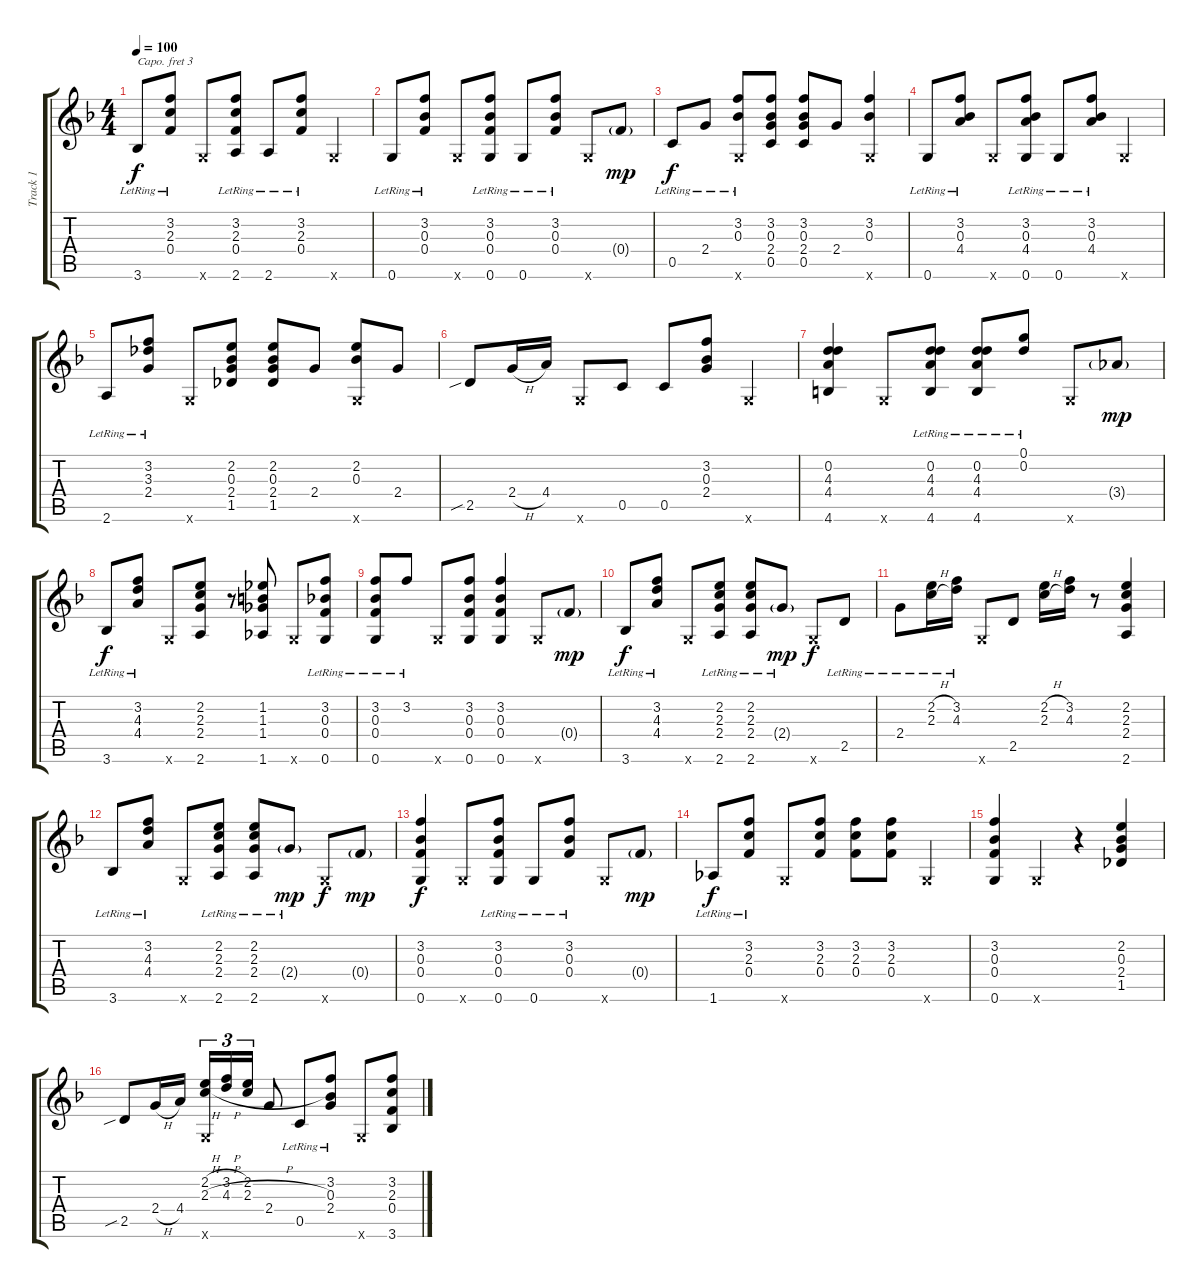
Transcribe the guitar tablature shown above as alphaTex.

\track ("Track 1" "Track 1") {instrument acousticguitarnylon}
\staff {score tabs}
\capo 3
\tuning (E4 B3 G3 D3 A2 E2) {hide}
\ts (4 4)
\tempo 100
\clef g2
\ks f
3.6{lr}.8{dy f} (3.2{lr} 2.3{lr} 0.4{lr}).8 0.6{x}.8 (3.2{lr} 2.3{lr} 0.4{lr} 2.6{lr}).8 2.6{lr}.8 (3.2{lr} 2.3{lr} 0.4{lr}).8 0.6{x}.4 |
0.6{lr}.8 (3.2{lr} 0.3{lr} 0.4{lr}).8 0.6{x}.8 (3.2{lr} 0.3{lr} 0.4{lr} 0.6{lr}).8 0.6{lr}.8 (3.2{lr} 0.3{lr} 0.4{lr}).8 0.6{x}.8 0.4{g}.8{dy mp} |
0.5{lr}.8{dy f} 2.4{lr}.8 (3.2{lr} 0.3{lr} 0.6{x}).8 (3.2 0.3 2.4 0.5).8 (3.2 0.3 2.4 0.5).8 2.4.8 (3.2 0.3 0.6{x}).4 |
0.6{lr}.8 (3.2{lr} 0.3{lr} 4.4{lr}).8 0.6{x}.8 (3.2{lr} 0.3{lr} 4.4{lr} 0.6{lr}).8 0.6{lr}.8 (3.2{lr} 0.3{lr} 4.4{lr}).8 0.6{x}.4 |
2.6{lr}.8 (3.2{lr} 3.3{lr} 2.4{lr}).8 0.6{x}.8 (2.2 0.3 2.4 1.5).8 (2.2 0.3 2.4 1.5).8 2.4.8 (2.2 0.3 0.6{x}).8 2.4.8 |
2.5{sib}.8 2.4{h}.16 4.4.16 0.6{x}.8 0.5.8 0.5.8 (3.2 0.3 2.4).8 0.6{x}.4 |
(0.2 4.3 4.4 4.6).4 0.6{x}.8 (0.2{lr} 4.3{lr} 4.4{lr} 4.6{lr}).8 (0.2{lr} 4.3{lr} 4.4{lr} 4.6{lr}).8 (0.1{lr} 0.2{lr}).8 0.6{x}.8 3.4{g}.8{dy mp} |
3.6{lr}.8{dy f} (3.2{lr} 4.3{lr} 4.4{lr}).8 0.6{x}.8 (2.2 2.3 2.4 2.6).8 r.8 (1.2 1.3 1.4 1.6).8 0.6{x}.8 (3.2{lr} 0.3{lr} 0.4{lr} 0.6{lr}).8 |
(3.2{lr} 0.3{lr} 0.4{lr} 0.6{lr}).8 3.2{lr}.8 0.6{x}.8 (3.2 0.3 0.4 0.6).8 (3.2 0.3 0.4 0.6).4 0.6{x}.8 0.4{g}.8{dy mp} |
3.6{lr}.8{dy f} (3.2{lr} 4.3{lr} 4.4{lr}).8 0.6{x}.8 (2.2{lr} 2.3{lr} 2.4{lr} 2.6{lr}).8 (2.2{lr} 2.3{lr} 2.4{lr} 2.6{lr}).8 2.4{g lr}.8{dy mp} 0.6{x}.8{dy f} 2.5{lr}.8 |
2.4{lr}.8 (2.2{h lr} 2.3{h lr}).16 (3.2{lr} 4.3{lr}).16 0.6{x}.8 2.5.8 (2.2{h} 2.3{h}).16 (3.2 4.3).16 r.8 (2.2 2.3 2.4 2.6).4 |
3.6{lr}.8 (3.2{lr} 4.3{lr} 4.4{lr}).8 0.6{x}.8 (2.2{lr} 2.3{lr} 2.4{lr} 2.6{lr}).8 (2.2{lr} 2.3{lr} 2.4{lr} 2.6{lr}).8 2.4{g lr}.8{dy mp} 0.6{x}.8{dy f} 0.4{g}.8{dy mp} |
(3.2 0.3 0.4 0.6).4{dy f} 0.6{x}.8 (3.2{lr} 0.3{lr} 0.4{lr} 0.6{lr}).8 0.6{lr}.8 (3.2{lr} 0.3{lr} 0.4{lr}).8 0.6{x}.8 0.4{g}.8{dy mp} |
1.6{lr}.8{dy f} (3.2{lr} 2.3{lr} 0.4{lr}).8 0.6{x}.8 (3.2 2.3 0.4).8 (3.2 2.3 0.4).8 (3.2 2.3 0.4).8 0.6{x}.4 |
(3.2 0.3 0.4 0.6).4 0.6{x}.4 r.4 (2.2 0.3 2.4 1.5).4 |
2.5{sib}.8 2.4{h}.16 4.4.16 (2.2{h} 2.3{h} 0.6{x}).16{tu (3 2)} (3.2{h} 4.3{h}).16{tu (3 2)} (2.2 2.3{h}).16{tu (3 2)} 2.4.8 0.5{lr}.8 (3.2{lr} 0.3{lr} 2.4{lr}).8 0.6{x}.8 (3.2 2.3 0.4 3.6).8
